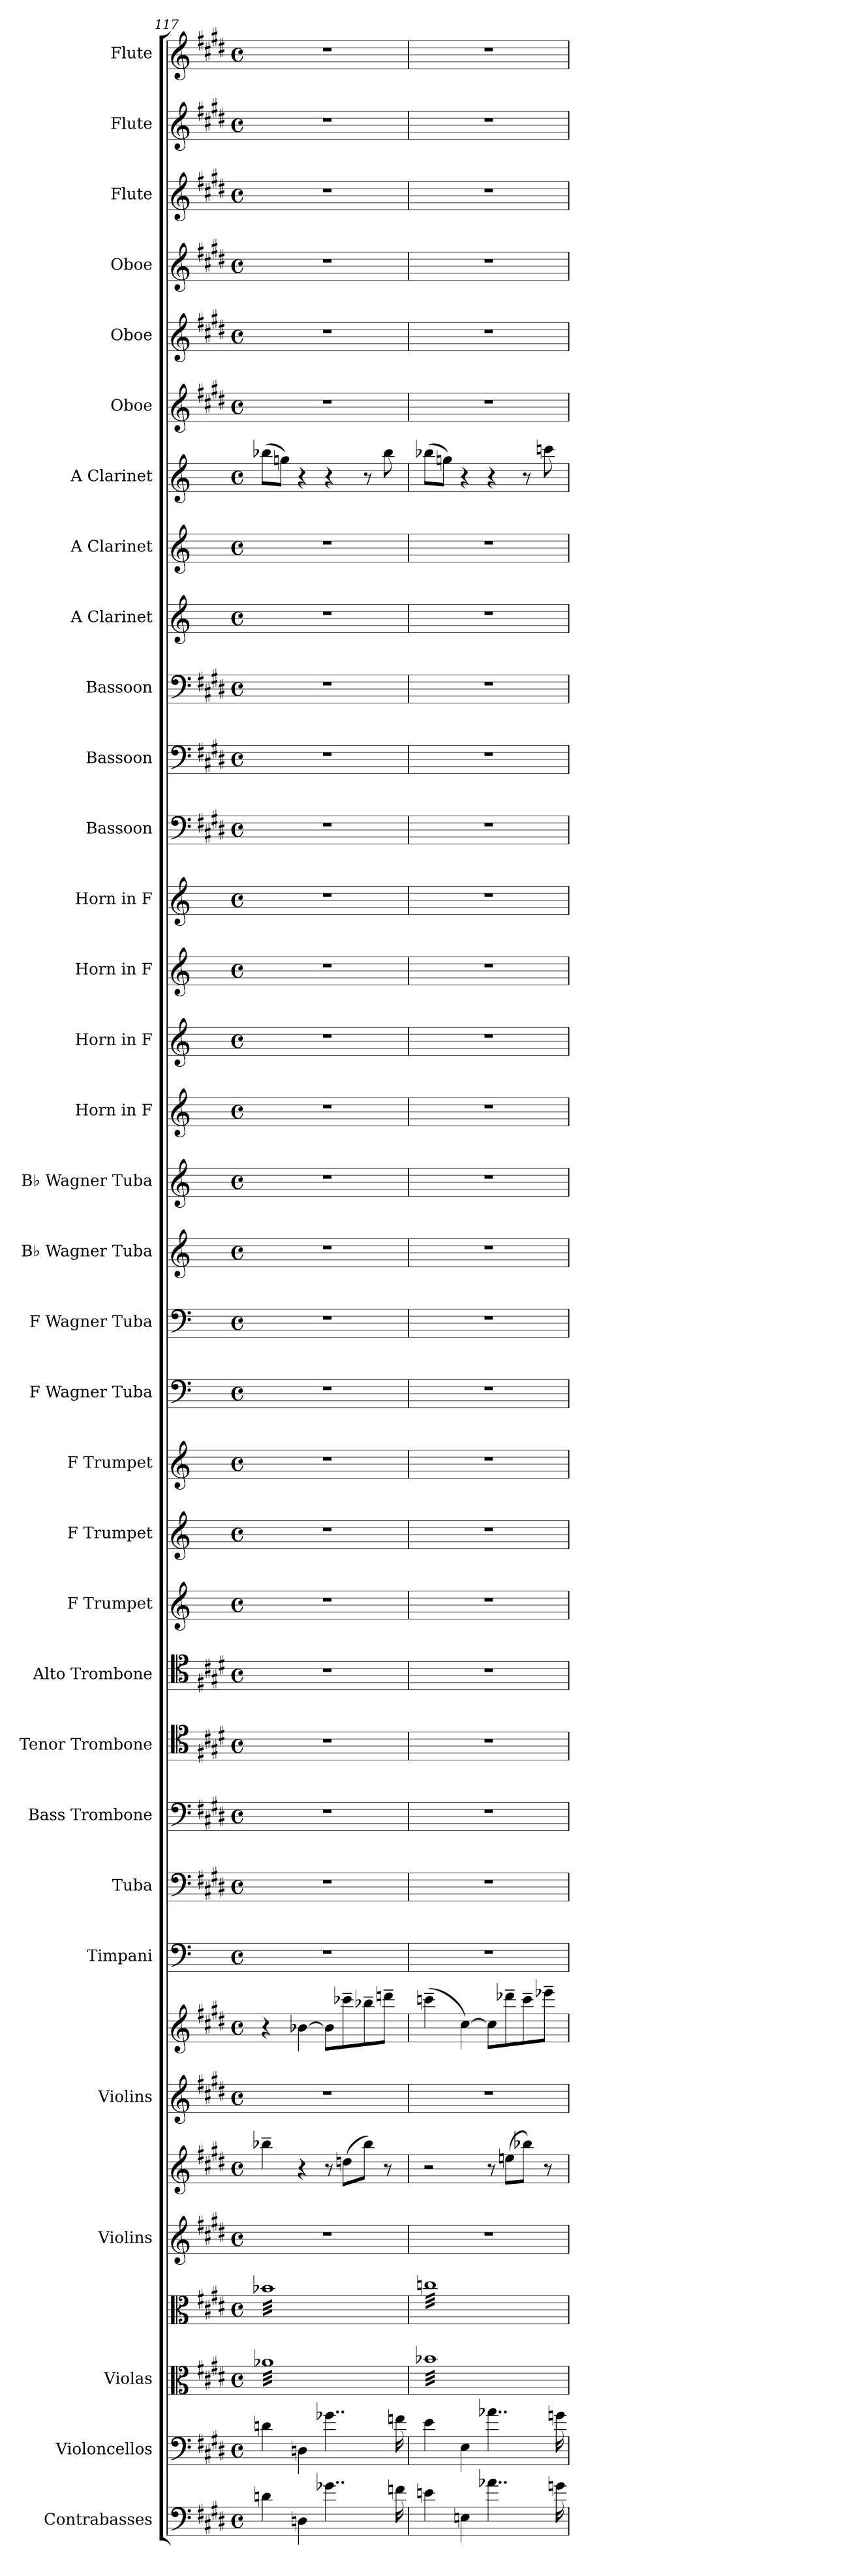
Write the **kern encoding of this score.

**kern	**kern	**kern	**kern	**kern	**kern	**kern	**kern	**kern	**kern	**kern	**kern	**kern	**kern	**kern	**kern	**kern	**kern	**kern	**kern	**kern	**kern	**kern	**kern	**kern	**kern	**kern	**kern	**kern	**kern	**kern	**kern	**kern	**kern	**kern	**kern
*part33	*part32	*part31	*part31	*part30	*part30	*part29	*part29	*part28	*part27	*part26	*part25	*part24	*part23	*part22	*part21	*part20	*part19	*part18	*part17	*part16	*part15	*part14	*part13	*part12	*part11	*part10	*part9	*part8	*part7	*part6	*part5	*part4	*part3	*part2	*part1
*staff36	*staff35	*staff34	*staff33	*staff32	*staff31	*staff30	*staff29	*staff28	*staff27	*staff26	*staff25	*staff24	*staff23	*staff22	*staff21	*staff20	*staff19	*staff18	*staff17	*staff16	*staff15	*staff14	*staff13	*staff12	*staff11	*staff10	*staff9	*staff8	*staff7	*staff6	*staff5	*staff4	*staff3	*staff2	*staff1
*I"Contrabasses	*I"Violoncellos	*I"Violas	*	*I"Violins	*	*I"Violins	*	*I"Timpani	*I"Tuba	*I"Bass Trombone	*I"Tenor Trombone	*I"Alto Trombone	*I"F Trumpet	*I"F Trumpet	*I"F Trumpet	*I"F Wagner Tuba	*I"F Wagner Tuba	*I"B♭ Wagner Tuba	*I"B♭ Wagner Tuba	*I"Horn in F	*I"Horn in F	*I"Horn in F	*I"Horn in F	*I"Bassoon	*I"Bassoon	*I"Bassoon	*I"A Clarinet	*I"A Clarinet	*I"A Clarinet	*I"Oboe	*I"Oboe	*I"Oboe	*I"Flute	*I"Flute	*I"Flute
*I'Cbs.	*I'Vcs.	*I'Vlas.	*	*I'Vlns.	*	*I'Vlns.	*	*I'Timp.	*I'Tba.	*I'B. Tbn.	*I'T. Tbn.	*I'A. Tbn.	*I'F Tpt.	*I'F Tpt.	*I'F Tpt.	*I'F Wag. Tu.	*I'F Wag. Tu.	*I'B♭ Wag. Tu.	*I'B♭ Wag. Tu.	*	*	*	*	*I'Bsn.	*I'Bsn.	*I'Bsn.	*I'A Cl.	*I'A Cl.	*I'A Cl.	*I'Ob.	*I'Ob.	*I'Ob.	*I'Fl.	*I'Fl.	*I'Fl.
*clefF4	*clefF4	*clefC3	*clefC3	*clefG2	*clefG2	*clefG2	*clefG2	*clefF4	*clefF4	*clefF4	*clefC4	*clefC4	*clefG2	*clefG2	*clefG2	*clefF4	*clefF4	*clefG2	*clefG2	*clefG2	*clefG2	*clefG2	*clefG2	*clefF4	*clefF4	*clefF4	*clefG2	*clefG2	*clefG2	*clefG2	*clefG2	*clefG2	*clefG2	*clefG2	*clefG2
*ITrd7c12	*	*	*	*	*	*	*	*	*	*	*	*	*ITrd-3c-5	*ITrd-3c-5	*ITrd-3c-5	*ITrd4c7	*ITrd4c7	*ITrd1c2	*ITrd1c2	*ITrd4c7	*ITrd4c7	*ITrd4c7	*ITrd4c7	*	*	*	*ITrd1c2	*ITrd1c2	*ITrd1c2	*	*	*	*	*	*
*k[f#c#g#d#]	*k[f#c#g#d#]	*k[f#c#g#d#]	*k[f#c#g#d#]	*k[f#c#g#d#]	*k[f#c#g#d#]	*k[f#c#g#d#]	*k[f#c#g#d#]	*k[]	*k[f#c#g#d#]	*k[f#c#g#d#]	*k[f#c#g#d#]	*k[f#c#g#d#]	*k[b-]	*k[b-]	*k[b-]	*k[b-]	*k[b-]	*k[b-e-]	*k[b-e-]	*k[b-]	*k[b-]	*k[b-]	*k[b-]	*k[f#c#g#d#]	*k[f#c#g#d#]	*k[f#c#g#d#]	*k[b-e-]	*k[b-e-]	*k[b-e-]	*k[f#c#g#d#]	*k[f#c#g#d#]	*k[f#c#g#d#]	*k[f#c#g#d#]	*k[f#c#g#d#]	*k[f#c#g#d#]
*M4/4	*M4/4	*M4/4	*M4/4	*M4/4	*M4/4	*M4/4	*M4/4	*M4/4	*M4/4	*M4/4	*M4/4	*M4/4	*M4/4	*M4/4	*M4/4	*M4/4	*M4/4	*M4/4	*M4/4	*M4/4	*M4/4	*M4/4	*M4/4	*M4/4	*M4/4	*M4/4	*M4/4	*M4/4	*M4/4	*M4/4	*M4/4	*M4/4	*M4/4	*M4/4	*M4/4
*met(c)	*met(c)	*met(c)	*met(c)	*met(c)	*met(c)	*met(c)	*met(c)	*met(c)	*met(c)	*met(c)	*met(c)	*met(c)	*met(c)	*met(c)	*met(c)	*met(c)	*met(c)	*met(c)	*met(c)	*met(c)	*met(c)	*met(c)	*met(c)	*met(c)	*met(c)	*met(c)	*met(c)	*met(c)	*met(c)	*met(c)	*met(c)	*met(c)	*met(c)	*met(c)	*met(c)
=117	=117	=117	=117	=117	=117	=117	=117	=117	=117	=117	=117	=117	=117	=117	=117	=117	=117	=117	=117	=117	=117	=117	=117	=117	=117	=117	=117	=117	=117	=117	=117	=117	=117	=117	=117
*	*	*tremolo	*	*	*	*	*	*	*	*	*	*	*	*	*	*	*	*	*	*	*	*	*	*	*	*	*	*	*	*	*	*	*	*	*
*	*	*	*tremolo	*	*	*	*	*	*	*	*	*	*	*	*	*	*	*	*	*	*	*	*	*	*	*	*	*	*	*	*	*	*	*	*
4Dn\	4dn\	32a-XLLL	32b-XLLL	1r	4bb-X~\	1r	4r	1r	1r	1r	1r	1r	1r	1r	1r	1r	1r	1r	1r	1r	1r	1r	1r	1r	1r	1r	1r	1r	(>8aa-X\L	1r	1r	1r	1r	1r	1r
.	.	32a-X	32b-X	.	.	.	.	.	.	.	.	.	.	.	.	.	.	.	.	.	.	.	.	.	.	.	.	.	.	.	.	.	.	.	.
.	.	32a-X	32b-X	.	.	.	.	.	.	.	.	.	.	.	.	.	.	.	.	.	.	.	.	.	.	.	.	.	.	.	.	.	.	.	.
.	.	32a-X	32b-X	.	.	.	.	.	.	.	.	.	.	.	.	.	.	.	.	.	.	.	.	.	.	.	.	.	.	.	.	.	.	.	.
.	.	32a-X	32b-X	.	.	.	.	.	.	.	.	.	.	.	.	.	.	.	.	.	.	.	.	.	.	.	.	.	8ffn\J)	.	.	.	.	.	.
.	.	32a-X	32b-X	.	.	.	.	.	.	.	.	.	.	.	.	.	.	.	.	.	.	.	.	.	.	.	.	.	.	.	.	.	.	.	.
.	.	32a-X	32b-X	.	.	.	.	.	.	.	.	.	.	.	.	.	.	.	.	.	.	.	.	.	.	.	.	.	.	.	.	.	.	.	.
.	.	32a-X	32b-X	.	.	.	.	.	.	.	.	.	.	.	.	.	.	.	.	.	.	.	.	.	.	.	.	.	.	.	.	.	.	.	.
4DDn\	4Dn\	32a-X	32b-X	.	4r	.	[4b-X\	.	.	.	.	.	.	.	.	.	.	.	.	.	.	.	.	.	.	.	.	.	4r	.	.	.	.	.	.
.	.	32a-X	32b-X	.	.	.	.	.	.	.	.	.	.	.	.	.	.	.	.	.	.	.	.	.	.	.	.	.	.	.	.	.	.	.	.
.	.	32a-X	32b-X	.	.	.	.	.	.	.	.	.	.	.	.	.	.	.	.	.	.	.	.	.	.	.	.	.	.	.	.	.	.	.	.
.	.	32a-X	32b-X	.	.	.	.	.	.	.	.	.	.	.	.	.	.	.	.	.	.	.	.	.	.	.	.	.	.	.	.	.	.	.	.
.	.	32a-X	32b-X	.	.	.	.	.	.	.	.	.	.	.	.	.	.	.	.	.	.	.	.	.	.	.	.	.	.	.	.	.	.	.	.
.	.	32a-X	32b-X	.	.	.	.	.	.	.	.	.	.	.	.	.	.	.	.	.	.	.	.	.	.	.	.	.	.	.	.	.	.	.	.
.	.	32a-X	32b-X	.	.	.	.	.	.	.	.	.	.	.	.	.	.	.	.	.	.	.	.	.	.	.	.	.	.	.	.	.	.	.	.
.	.	32a-X	32b-X	.	.	.	.	.	.	.	.	.	.	.	.	.	.	.	.	.	.	.	.	.	.	.	.	.	.	.	.	.	.	.	.
4..G-X\	4..g-X\	32a-X	32b-X	.	8r	.	8b-\L]	.	.	.	.	.	.	.	.	.	.	.	.	.	.	.	.	.	.	.	.	.	4r	.	.	.	.	.	.
.	.	32a-X	32b-X	.	.	.	.	.	.	.	.	.	.	.	.	.	.	.	.	.	.	.	.	.	.	.	.	.	.	.	.	.	.	.	.
.	.	32a-X	32b-X	.	.	.	.	.	.	.	.	.	.	.	.	.	.	.	.	.	.	.	.	.	.	.	.	.	.	.	.	.	.	.	.
.	.	32a-X	32b-X	.	.	.	.	.	.	.	.	.	.	.	.	.	.	.	.	.	.	.	.	.	.	.	.	.	.	.	.	.	.	.	.
.	.	32a-X	32b-X	.	(>8ddn\L	.	8ccc-X~\	.	.	.	.	.	.	.	.	.	.	.	.	.	.	.	.	.	.	.	.	.	.	.	.	.	.	.	.
.	.	32a-X	32b-X	.	.	.	.	.	.	.	.	.	.	.	.	.	.	.	.	.	.	.	.	.	.	.	.	.	.	.	.	.	.	.	.
.	.	32a-X	32b-X	.	.	.	.	.	.	.	.	.	.	.	.	.	.	.	.	.	.	.	.	.	.	.	.	.	.	.	.	.	.	.	.
.	.	32a-X	32b-X	.	.	.	.	.	.	.	.	.	.	.	.	.	.	.	.	.	.	.	.	.	.	.	.	.	.	.	.	.	.	.	.
.	.	32a-X	32b-X	.	8bb-\J)	.	8bb-X~\	.	.	.	.	.	.	.	.	.	.	.	.	.	.	.	.	.	.	.	.	.	8r	.	.	.	.	.	.
.	.	32a-X	32b-X	.	.	.	.	.	.	.	.	.	.	.	.	.	.	.	.	.	.	.	.	.	.	.	.	.	.	.	.	.	.	.	.
.	.	32a-X	32b-X	.	.	.	.	.	.	.	.	.	.	.	.	.	.	.	.	.	.	.	.	.	.	.	.	.	.	.	.	.	.	.	.
.	.	32a-X	32b-X	.	.	.	.	.	.	.	.	.	.	.	.	.	.	.	.	.	.	.	.	.	.	.	.	.	.	.	.	.	.	.	.
.	.	32a-X	32b-X	.	8r	.	8dddn~\J	.	.	.	.	.	.	.	.	.	.	.	.	.	.	.	.	.	.	.	.	.	8aa-\	.	.	.	.	.	.
.	.	32a-X	32b-X	.	.	.	.	.	.	.	.	.	.	.	.	.	.	.	.	.	.	.	.	.	.	.	.	.	.	.	.	.	.	.	.
16Fn\	16fn\	32a-X	32b-X	.	.	.	.	.	.	.	.	.	.	.	.	.	.	.	.	.	.	.	.	.	.	.	.	.	.	.	.	.	.	.	.
.	.	32a-XJJJ	32b-XJJJ	.	.	.	.	.	.	.	.	.	.	.	.	.	.	.	.	.	.	.	.	.	.	.	.	.	.	.	.	.	.	.	.
=118	=118	=118	=118	=118	=118	=118	=118	=118	=118	=118	=118	=118	=118	=118	=118	=118	=118	=118	=118	=118	=118	=118	=118	=118	=118	=118	=118	=118	=118	=118	=118	=118	=118	=118	=118
4En\	4e\	32b-XLLL	32ccnLLL	1r	2r	1r	(>4cccn~\	1r	1r	1r	1r	1r	1r	1r	1r	1r	1r	1r	1r	1r	1r	1r	1r	1r	1r	1r	1r	1r	(>8aa-X\L	1r	1r	1r	1r	1r	1r
.	.	32b-X	32ccn	.	.	.	.	.	.	.	.	.	.	.	.	.	.	.	.	.	.	.	.	.	.	.	.	.	.	.	.	.	.	.	.
.	.	32b-X	32ccn	.	.	.	.	.	.	.	.	.	.	.	.	.	.	.	.	.	.	.	.	.	.	.	.	.	.	.	.	.	.	.	.
.	.	32b-X	32ccn	.	.	.	.	.	.	.	.	.	.	.	.	.	.	.	.	.	.	.	.	.	.	.	.	.	.	.	.	.	.	.	.
.	.	32b-X	32ccn	.	.	.	.	.	.	.	.	.	.	.	.	.	.	.	.	.	.	.	.	.	.	.	.	.	8ffn\J)	.	.	.	.	.	.
.	.	32b-X	32ccn	.	.	.	.	.	.	.	.	.	.	.	.	.	.	.	.	.	.	.	.	.	.	.	.	.	.	.	.	.	.	.	.
.	.	32b-X	32ccn	.	.	.	.	.	.	.	.	.	.	.	.	.	.	.	.	.	.	.	.	.	.	.	.	.	.	.	.	.	.	.	.
.	.	32b-X	32ccn	.	.	.	.	.	.	.	.	.	.	.	.	.	.	.	.	.	.	.	.	.	.	.	.	.	.	.	.	.	.	.	.
4EEn\	4E\	32b-X	32ccn	.	.	.	[4cc#\)	.	.	.	.	.	.	.	.	.	.	.	.	.	.	.	.	.	.	.	.	.	4r	.	.	.	.	.	.
.	.	32b-X	32ccn	.	.	.	.	.	.	.	.	.	.	.	.	.	.	.	.	.	.	.	.	.	.	.	.	.	.	.	.	.	.	.	.
.	.	32b-X	32ccn	.	.	.	.	.	.	.	.	.	.	.	.	.	.	.	.	.	.	.	.	.	.	.	.	.	.	.	.	.	.	.	.
.	.	32b-X	32ccn	.	.	.	.	.	.	.	.	.	.	.	.	.	.	.	.	.	.	.	.	.	.	.	.	.	.	.	.	.	.	.	.
.	.	32b-X	32ccn	.	.	.	.	.	.	.	.	.	.	.	.	.	.	.	.	.	.	.	.	.	.	.	.	.	.	.	.	.	.	.	.
.	.	32b-X	32ccn	.	.	.	.	.	.	.	.	.	.	.	.	.	.	.	.	.	.	.	.	.	.	.	.	.	.	.	.	.	.	.	.
.	.	32b-X	32ccn	.	.	.	.	.	.	.	.	.	.	.	.	.	.	.	.	.	.	.	.	.	.	.	.	.	.	.	.	.	.	.	.
.	.	32b-X	32ccn	.	.	.	.	.	.	.	.	.	.	.	.	.	.	.	.	.	.	.	.	.	.	.	.	.	.	.	.	.	.	.	.
4..A-X\	4..a-X\	32b-X	32ccn	.	8r	.	8cc#\L]	.	.	.	.	.	.	.	.	.	.	.	.	.	.	.	.	.	.	.	.	.	4r	.	.	.	.	.	.
.	.	32b-X	32ccn	.	.	.	.	.	.	.	.	.	.	.	.	.	.	.	.	.	.	.	.	.	.	.	.	.	.	.	.	.	.	.	.
.	.	32b-X	32ccn	.	.	.	.	.	.	.	.	.	.	.	.	.	.	.	.	.	.	.	.	.	.	.	.	.	.	.	.	.	.	.	.
.	.	32b-X	32ccn	.	.	.	.	.	.	.	.	.	.	.	.	.	.	.	.	.	.	.	.	.	.	.	.	.	.	.	.	.	.	.	.
.	.	32b-X	32ccn	.	(>8een\L	.	8ddd-X~\	.	.	.	.	.	.	.	.	.	.	.	.	.	.	.	.	.	.	.	.	.	.	.	.	.	.	.	.
.	.	32b-X	32ccn	.	.	.	.	.	.	.	.	.	.	.	.	.	.	.	.	.	.	.	.	.	.	.	.	.	.	.	.	.	.	.	.
.	.	32b-X	32ccn	.	.	.	.	.	.	.	.	.	.	.	.	.	.	.	.	.	.	.	.	.	.	.	.	.	.	.	.	.	.	.	.
.	.	32b-X	32ccn	.	.	.	.	.	.	.	.	.	.	.	.	.	.	.	.	.	.	.	.	.	.	.	.	.	.	.	.	.	.	.	.
.	.	32b-X	32ccn	.	8bb-X\J)	.	8ccc~\	.	.	.	.	.	.	.	.	.	.	.	.	.	.	.	.	.	.	.	.	.	8r	.	.	.	.	.	.
.	.	32b-X	32ccn	.	.	.	.	.	.	.	.	.	.	.	.	.	.	.	.	.	.	.	.	.	.	.	.	.	.	.	.	.	.	.	.
.	.	32b-X	32ccn	.	.	.	.	.	.	.	.	.	.	.	.	.	.	.	.	.	.	.	.	.	.	.	.	.	.	.	.	.	.	.	.
.	.	32b-X	32ccn	.	.	.	.	.	.	.	.	.	.	.	.	.	.	.	.	.	.	.	.	.	.	.	.	.	.	.	.	.	.	.	.
.	.	32b-X	32ccn	.	8r	.	8eee-X~\J	.	.	.	.	.	.	.	.	.	.	.	.	.	.	.	.	.	.	.	.	.	8bb-X\	.	.	.	.	.	.
.	.	32b-X	32ccn	.	.	.	.	.	.	.	.	.	.	.	.	.	.	.	.	.	.	.	.	.	.	.	.	.	.	.	.	.	.	.	.
16Gn\	16gn\	32b-X	32ccn	.	.	.	.	.	.	.	.	.	.	.	.	.	.	.	.	.	.	.	.	.	.	.	.	.	.	.	.	.	.	.	.
.	.	32b-XJJJ	32ccnJJJ	.	.	.	.	.	.	.	.	.	.	.	.	.	.	.	.	.	.	.	.	.	.	.	.	.	.	.	.	.	.	.	.
*	*	*	*Xtremolo	*	*	*	*	*	*	*	*	*	*	*	*	*	*	*	*	*	*	*	*	*	*	*	*	*	*	*	*	*	*	*	*
*	*	*Xtremolo	*	*	*	*	*	*	*	*	*	*	*	*	*	*	*	*	*	*	*	*	*	*	*	*	*	*	*	*	*	*	*	*	*
=	=	=	=	=	=	=	=	=	=	=	=	=	=	=	=	=	=	=	=	=	=	=	=	=	=	=	=	=	=	=	=	=	=	=	=
*-	*-	*-	*-	*-	*-	*-	*-	*-	*-	*-	*-	*-	*-	*-	*-	*-	*-	*-	*-	*-	*-	*-	*-	*-	*-	*-	*-	*-	*-	*-	*-	*-	*-	*-	*-
